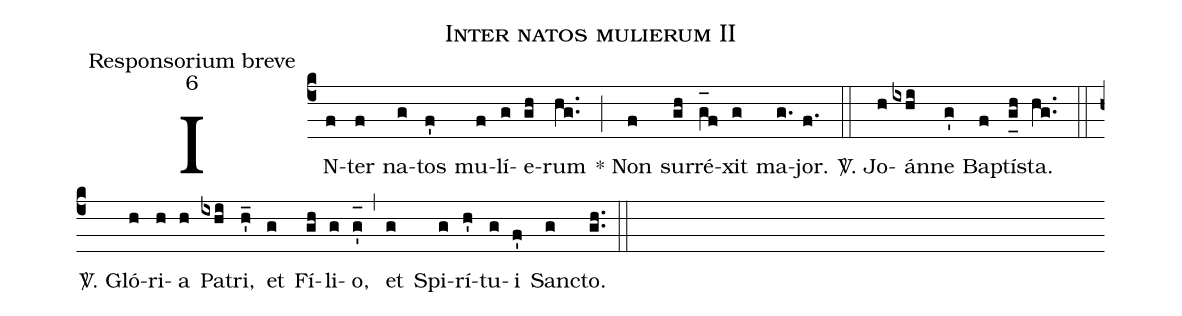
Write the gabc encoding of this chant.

name:Inter natos mulierum II;
office-part:Responsorium breve;
mode:6;
%%
(c4) IN(f)ter(f) na(g)tos(f') mu(f)lí(g)e(gh)rum(hg..) (;) * Non(f) sur(gh)ré(g_[oh:h]f)xit(g) ma(g.)jor.(f.) (::)
<sp>V/</sp>. Jo(h)án(ixhi)ne(g') Ba(f)ptí(g_[uh:l]h)sta.(hg..) (::)
<sp>V/</sp>. Gló(h)ri(h)a(h) Pa(ixhi)tri,(h'_) et(g) Fí(gh)li(g)o,(g'_[oh:h]) (,) et(g) Spi(g)rí(h')tu(g)i(f') San(g)cto.(gh..) (::)
